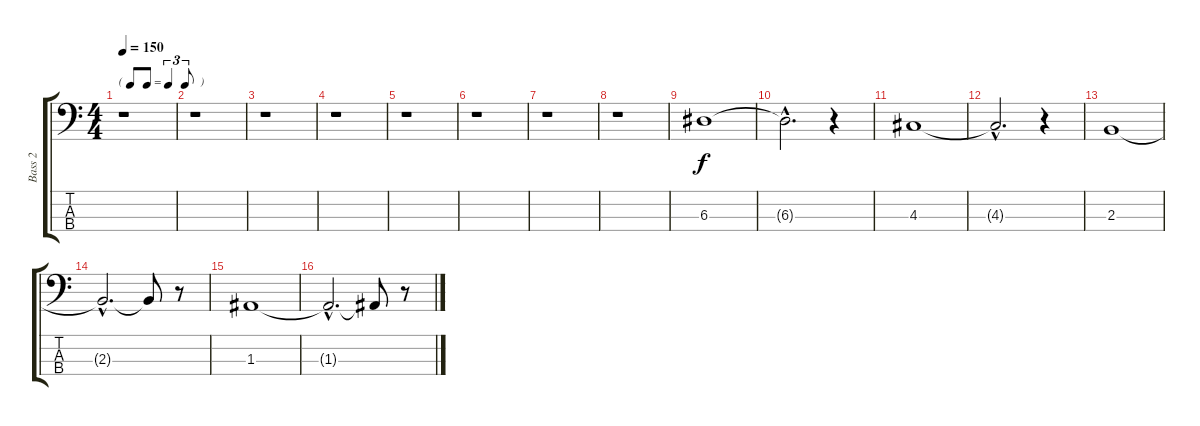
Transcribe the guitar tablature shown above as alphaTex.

\track ("Bass 2" "Bass 2") {instrument electricbassfinger}
\staff {score tabs}
\tuning (G2 D2 A1 E1) {hide}
\ts (4 4)
\tf triplet8th
\tempo 150
\clef f4
\ks c
r.1{dy f} |
r.1 |
r.1 |
r.1 |
r.1 |
r.1 |
r.1 |
r.1 |
6.3.1 |
6.3{hac t}.2{d} r.4 |
4.3.1 |
4.3{hac t}.2{d} r.4 |
2.3.1 |
2.3{hac t}.2{d} 2.3{t}.8 r.8 |
1.3.1 |
1.3{hac t}.2{d} 1.3{t}.8 r.8
